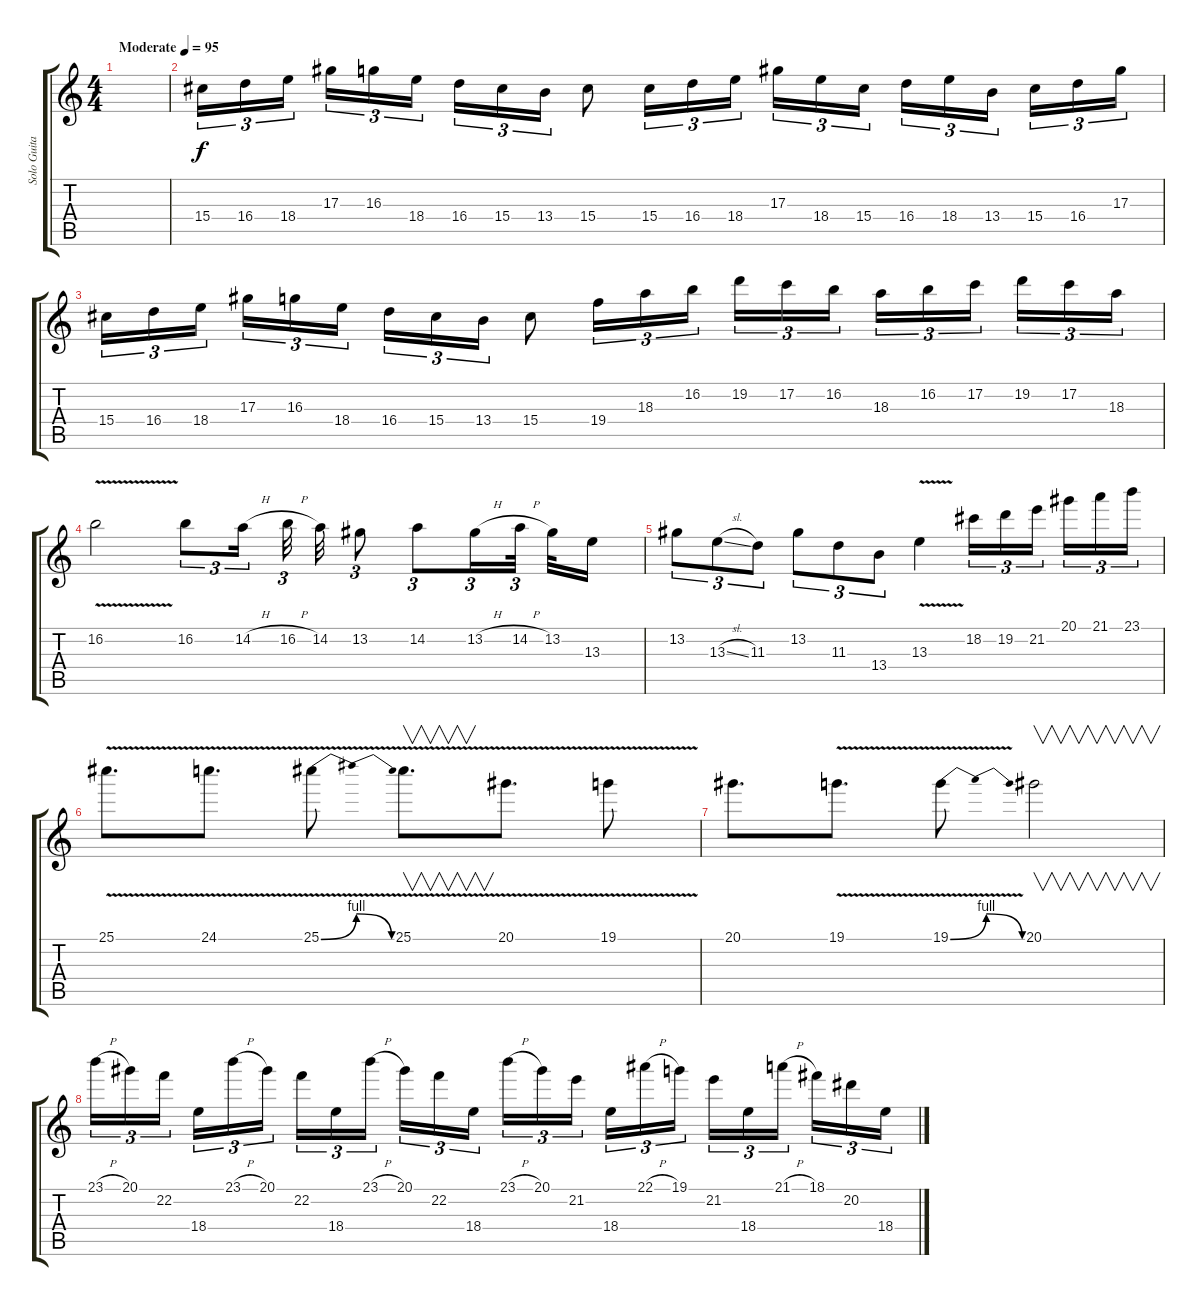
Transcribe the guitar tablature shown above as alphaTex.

\track ("Solo Guitar 1" "Solo Guita") {instrument distortionguitar}
\staff {score tabs}
\tuning (C4 G3 Eb3 Bb2 F2 C2) {hide}
\ts (4 4)
\tempo (95 "Moderate")
\clef g2
\ks c
|
15.4.16{tu (3 2)} 16.4.16{tu (3 2)} 18.4.16{tu (3 2) beam splitsecondary} 17.3.16{tu (3 2)} 16.3.16{tu (3 2)} 18.4.16{tu (3 2)} 16.4.16{tu (3 2)} 15.4.16{tu (3 2)} 13.4.16{tu (3 2)} 15.4.8 15.4.16{tu (3 2)} 16.4.16{tu (3 2)} 18.4.16{tu (3 2) beam splitsecondary} 17.3.16{tu (3 2)} 18.4.16{tu (3 2)} 15.4.16{tu (3 2)} 16.4.16{tu (3 2)} 18.4.16{tu (3 2)} 13.4.16{tu (3 2) beam splitsecondary} 15.4.16{tu (3 2)} 16.4.16{tu (3 2)} 17.3.16{tu (3 2)} |
15.4.16{tu (3 2)} 16.4.16{tu (3 2)} 18.4.16{tu (3 2) beam splitsecondary} 17.3.16{tu (3 2)} 16.3.16{tu (3 2)} 18.4.16{tu (3 2)} 16.4.16{tu (3 2)} 15.4.16{tu (3 2)} 13.4.16{tu (3 2)} 15.4.8 19.4.16{tu (3 2)} 18.3.16{tu (3 2)} 16.2.16{tu (3 2) beam splitsecondary} 19.2.16{tu (3 2)} 17.2.16{tu (3 2)} 16.2.16{tu (3 2)} 18.3.16{tu (3 2)} 16.2.16{tu (3 2)} 17.2.16{tu (3 2) beam splitsecondary} 19.2.16{tu (3 2)} 17.2.16{tu (3 2)} 18.3.16{tu (3 2)} |
16.2{v}.2 16.2.8{tu (3 2)} 14.2{h}.16{tu (3 2) beam splitsecondary} 16.2{h}.32{tu (3 2) beam splitsecondary} 14.2.32 13.2.8{tu (3 2)} 14.2.8{tu (3 2)} 13.2{h}.16{tu (3 2)} 14.2{h}.32{tu (3 2) beam splitsecondary} 13.2.32 13.3.16 |
13.2.8{tu (3 2)} 13.3{sl}.8{tu (3 2)} 11.3.8{tu (3 2)} 13.2.8{tu (3 2)} 11.3.8{tu (3 2)} 13.4.8{tu (3 2)} 13.3{v}.4 18.2.16{tu (3 2)} 19.2.16{tu (3 2)} 21.2.16{tu (3 2) beam splitsecondary} 20.1.16{tu (3 2)} 21.1.16{tu (3 2)} 23.1.16{tu (3 2)} |
25.1{v}.8{d} 24.1{v}.8{d} 25.1{be (bendrelease 0 0 15 4 45 4 60 0) v}.8 25.1{v}.8{v d} 20.1{v}.8{d} 19.1{v}.8 |
20.1.8{d} 19.1{v}.8{d} 19.1{be (bendrelease 0 0 15 4 45 4 60 0) v}.8 20.1.2{v} |
23.1{h}.16{tu (3 2)} 20.1.16{tu (3 2)} 22.2.16{tu (3 2) beam splitsecondary} 18.4.16{tu (3 2)} 23.1{h}.16{tu (3 2)} 20.1.16{tu (3 2)} 22.2.16{tu (3 2)} 18.4.16{tu (3 2)} 23.1{h}.16{tu (3 2) beam splitsecondary} 20.1.16{tu (3 2)} 22.2.16{tu (3 2)} 18.4.16{tu (3 2)} 23.1{h}.16{tu (3 2)} 20.1.16{tu (3 2)} 21.2.16{tu (3 2) beam splitsecondary} 18.4.16{tu (3 2)} 22.1{h}.16{tu (3 2)} 19.1.16{tu (3 2)} 21.2.16{tu (3 2)} 18.4.16{tu (3 2)} 21.1{h}.16{tu (3 2) beam splitsecondary} 18.1.16{tu (3 2)} 20.2.16{tu (3 2)} 18.4.16{tu (3 2)}
